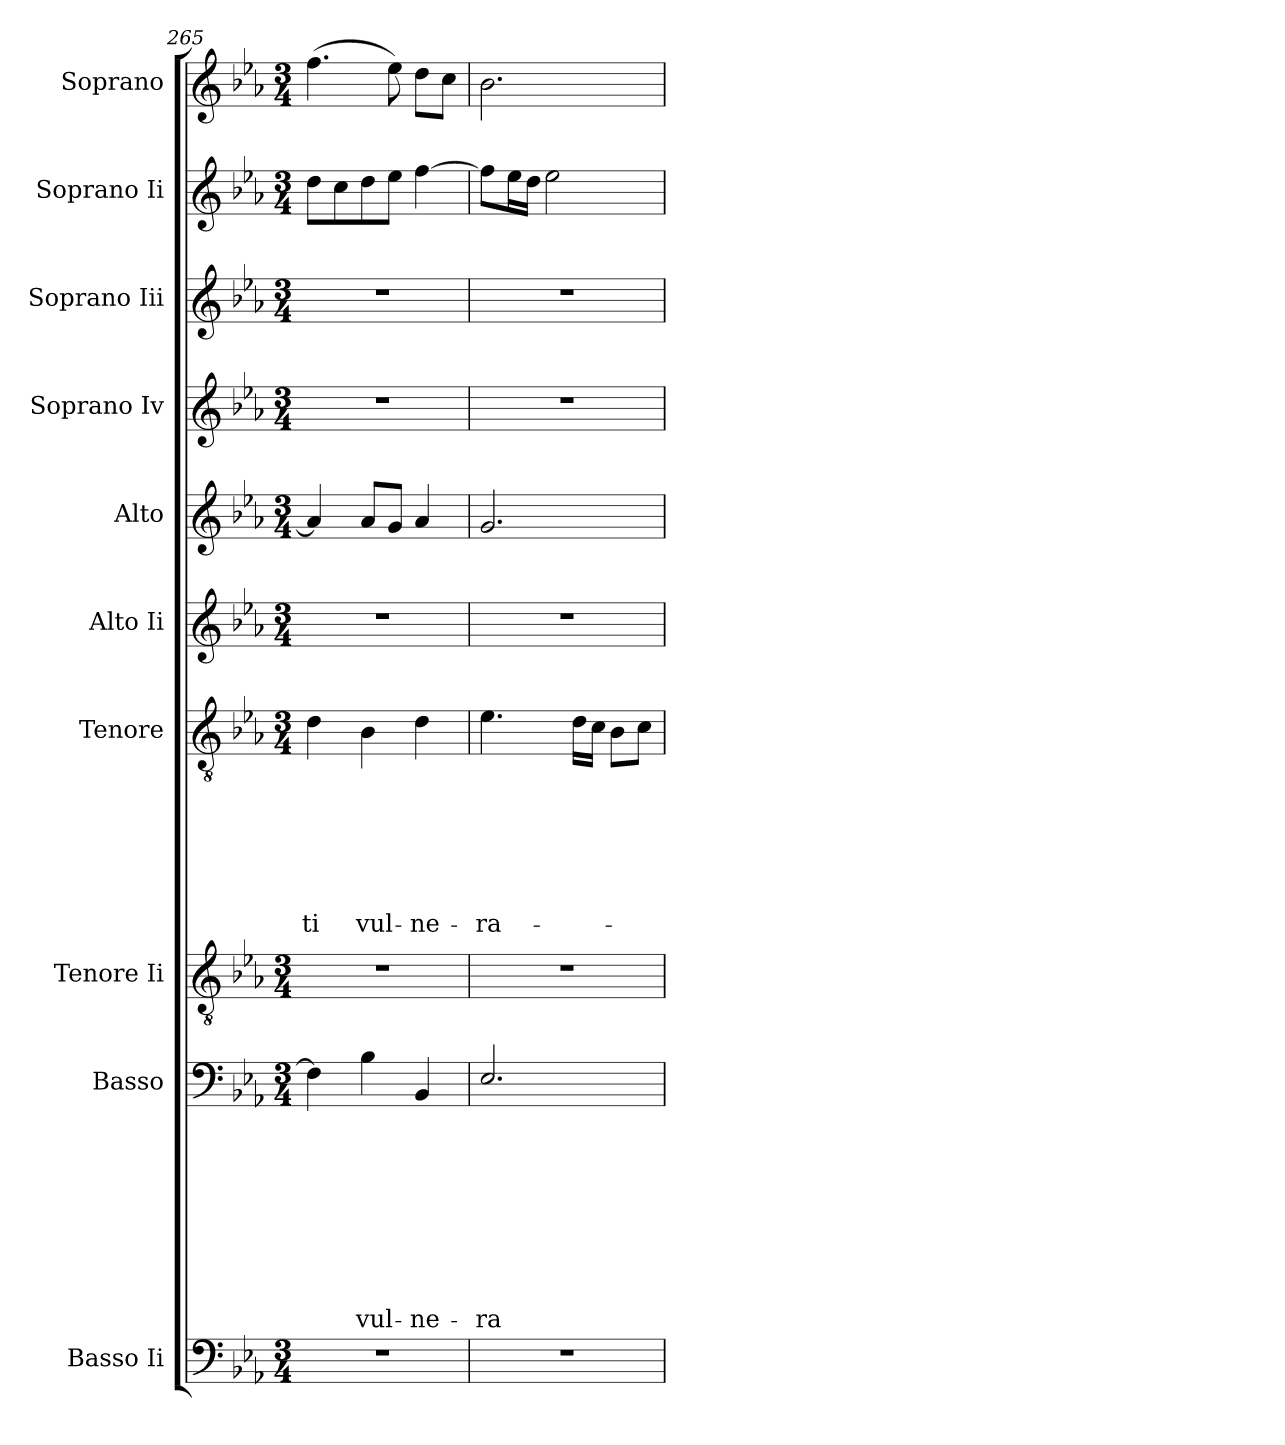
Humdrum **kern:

**kern	**kern	**text	**text	**text	**text	**text	**text	**text	**text	**text	**kern	**kern	**text	**text	**text	**text	**text	**text	**text	**kern	**kern	**kern	**kern	**kern	**kern
*part10	*part9	*part9	*part9	*part9	*part9	*part9	*part9	*part9	*part9	*part9	*part8	*part7	*part7	*part7	*part7	*part7	*part7	*part7	*part7	*part6	*part5	*part4	*part3	*part2	*part1
*staff10	*staff9	*staff9	*staff9	*staff9	*staff9	*staff9	*staff9	*staff9	*staff9	*staff9	*staff8	*staff7	*staff7	*staff7	*staff7	*staff7	*staff7	*staff7	*staff7	*staff6	*staff5	*staff4	*staff3	*staff2	*staff1
*I"Basso Ii	*I"Basso	*	*	*	*	*	*	*	*	*	*I"Tenore Ii	*I"Tenore	*	*	*	*	*	*	*	*I"Alto Ii	*I"Alto	*I"Soprano Iv	*I"Soprano Iii	*I"Soprano Ii	*I"Soprano
*clefF4	*clefF4	*	*	*	*	*	*	*	*	*	*clefGv2	*clefGv2	*	*	*	*	*	*	*	*clefG2	*clefG2	*clefG2	*clefG2	*clefG2	*clefG2
*k[b-e-a-]	*k[b-e-a-]	*	*	*	*	*	*	*	*	*	*k[b-e-a-]	*k[b-e-a-]	*	*	*	*	*	*	*	*k[b-e-a-]	*k[b-e-a-]	*k[b-e-a-]	*k[b-e-a-]	*k[b-e-a-]	*k[b-e-a-]
*E-:	*E-:	*	*	*	*	*	*	*	*	*	*E-:	*E-:	*	*	*	*	*	*	*	*E-:	*E-:	*E-:	*E-:	*E-:	*E-:
*M3/4	*M3/4	*	*	*	*	*	*	*	*	*	*M3/4	*M3/4	*	*	*	*	*	*	*	*M3/4	*M3/4	*M3/4	*M3/4	*M3/4	*M3/4
=265	=265	=265	=265	=265	=265	=265	=265	=265	=265	=265	=265	=265	=265	=265	=265	=265	=265	=265	=265	=265	=265	=265	=265	=265	=265
!LO:N:vis=1	!	!	!	!	!	!	!	!	!	!	!LO:N:vis=1	!	!	!	!	!	!	!	!LO:LY:b	!LO:N:vis=1	!	!LO:N:vis=1	!LO:N:vis=1	!	!
2.r	4F\]	.	.	.	.	.	.	.	.	.	2.r	4d\	.	.	.	.	.	.	-ti	2.r	4a-/]	2.r	2.r	8dd\L	(>4.ff\
.	.	.	.	.	.	.	.	.	.	.	.	.	.	.	.	.	.	.	.	.	.	.	.	8cc\	.
!	!	!	!	!	!	!	!	!	!	!LO:LY:b	!	!	!	!	!	!	!	!	!LO:LY:b	!	!	!	!	!	!
.	4B-\	.	.	.	.	.	.	.	.	vul-	.	4B-\	.	.	.	.	.	.	vul-	.	8a-/L	.	.	8dd\	.
.	.	.	.	.	.	.	.	.	.	.	.	.	.	.	.	.	.	.	.	.	8g/J	.	.	8ee-\J	8ee-\)
!	!	!	!	!	!	!	!	!	!	!LO:LY:b	!	!	!	!	!	!	!	!	!LO:LY:b	!	!	!	!	!	!
.	4BB-/	.	.	.	.	.	.	.	.	-ne-	.	4d\	.	.	.	.	.	.	-ne-	.	4a-/	.	.	[>4ff\	8dd\L
.	.	.	.	.	.	.	.	.	.	.	.	.	.	.	.	.	.	.	.	.	.	.	.	.	8cc\J
=266	=266	=266	=266	=266	=266	=266	=266	=266	=266	=266	=266	=266	=266	=266	=266	=266	=266	=266	=266	=266	=266	=266	=266	=266	=266
!LO:N:vis=1	!	!	!	!	!	!	!	!	!	!LO:LY:b	!LO:N:vis=1	!	!	!	!	!	!	!	!LO:LY:b	!LO:N:vis=1	!	!LO:N:vis=1	!LO:N:vis=1	!	!
2.r	2.E-/	.	.	.	.	.	.	.	.	-ra-	2.r	4.e-\	.	.	.	.	.	.	-ra-	2.r	2.g/	2.r	2.r	8ff\L]	2.b-\
.	.	.	.	.	.	.	.	.	.	.	.	.	.	.	.	.	.	.	.	.	.	.	.	16ee-\L	.
.	.	.	.	.	.	.	.	.	.	.	.	.	.	.	.	.	.	.	.	.	.	.	.	16dd\JJ	.
.	.	.	.	.	.	.	.	.	.	.	.	.	.	.	.	.	.	.	.	.	.	.	.	2ee-\	.
.	.	.	.	.	.	.	.	.	.	.	.	16d\LL	.	.	.	.	.	.	.	.	.	.	.	.	.
.	.	.	.	.	.	.	.	.	.	.	.	16c\JJ	.	.	.	.	.	.	.	.	.	.	.	.	.
.	.	.	.	.	.	.	.	.	.	.	.	8B-\L	.	.	.	.	.	.	.	.	.	.	.	.	.
.	.	.	.	.	.	.	.	.	.	.	.	8c\J	.	.	.	.	.	.	.	.	.	.	.	.	.
=	=	=	=	=	=	=	=	=	=	=	=	=	=	=	=	=	=	=	=	=	=	=	=	=	=
*-	*-	*-	*-	*-	*-	*-	*-	*-	*-	*-	*-	*-	*-	*-	*-	*-	*-	*-	*-	*-	*-	*-	*-	*-	*-
